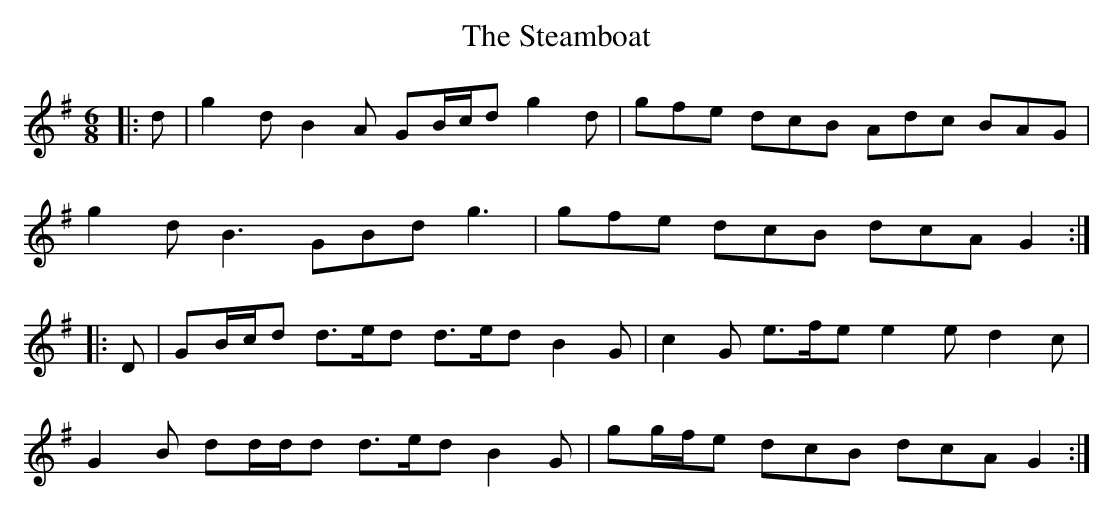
X:1
T: The Steamboat
M: 6/8
L: 1/8
K: Gmaj
|:d|g2 d B2 A GB/c/d g2 d|gfe dcB Adc BAG|
g2 d B3 GBd g3|gfe dcB dcA G2:|
|:D|GB/c/d d>ed d>ed B2 G|c2 G e>fe e2 e d2 c|
G2 B dd/d/d d>ed B2 G|gg/f/e dcB dcA G2:|
